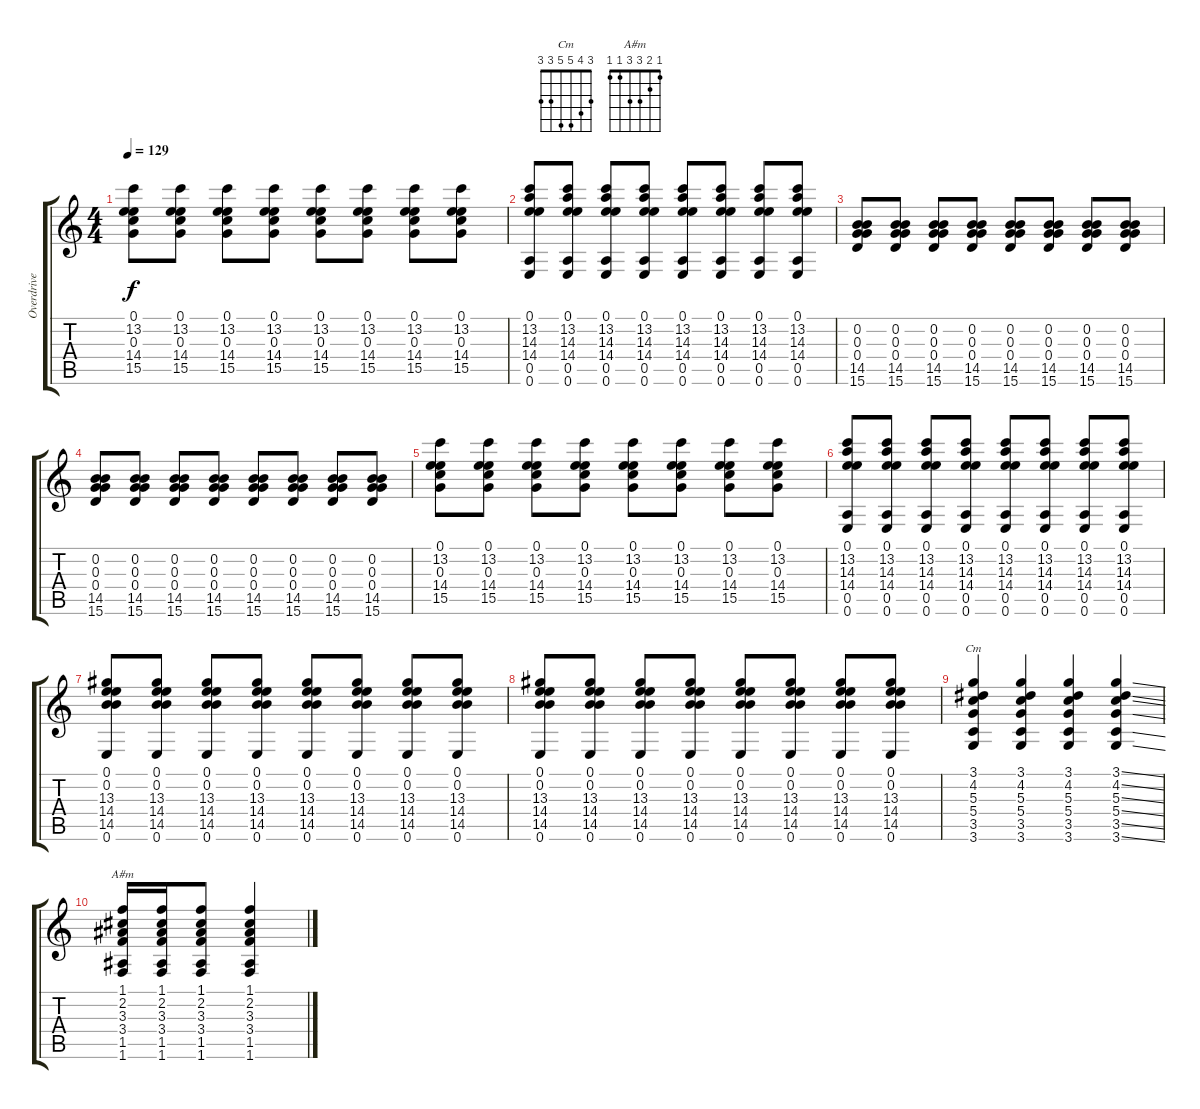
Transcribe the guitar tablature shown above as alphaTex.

\track ("Overdrive" "Overdrive") {instrument distortionguitar}
\staff {score tabs}
\tuning (E4 B3 G3 D3 A2 E2) {hide}
\chord ("Cm" 3 4 5 5 3 3)
\chord ("A#m" 1 2 3 3 1 1)
\ts (4 4)
\tempo 129
\clef g2
\ks c
(0.1 13.2 0.3 14.4 15.5).8{dy f} (0.1 13.2 0.3 14.4 15.5).8 (0.1 13.2 0.3 14.4 15.5).8 (0.1 13.2 0.3 14.4 15.5).8 (0.1 13.2 0.3 14.4 15.5).8 (0.1 13.2 0.3 14.4 15.5).8 (0.1 13.2 0.3 14.4 15.5).8 (0.1 13.2 0.3 14.4 15.5).8 |
(0.1 13.2 14.3 14.4 0.5 0.6).8 (0.1 13.2 14.3 14.4 0.5 0.6).8 (0.1 13.2 14.3 14.4 0.5 0.6).8 (0.1 13.2 14.3 14.4 0.5 0.6).8 (0.1 13.2 14.3 14.4 0.5 0.6).8 (0.1 13.2 14.3 14.4 0.5 0.6).8 (0.1 13.2 14.3 14.4 0.5 0.6).8 (0.1 13.2 14.3 14.4 0.5 0.6).8 |
(0.2 0.3 0.4 14.5 15.6).8 (0.2 0.3 0.4 14.5 15.6).8 (0.2 0.3 0.4 14.5 15.6).8 (0.2 0.3 0.4 14.5 15.6).8 (0.2 0.3 0.4 14.5 15.6).8 (0.2 0.3 0.4 14.5 15.6).8 (0.2 0.3 0.4 14.5 15.6).8 (0.2 0.3 0.4 14.5 15.6).8 |
(0.2 0.3 0.4 14.5 15.6).8 (0.2 0.3 0.4 14.5 15.6).8 (0.2 0.3 0.4 14.5 15.6).8 (0.2 0.3 0.4 14.5 15.6).8 (0.2 0.3 0.4 14.5 15.6).8 (0.2 0.3 0.4 14.5 15.6).8 (0.2 0.3 0.4 14.5 15.6).8 (0.2 0.3 0.4 14.5 15.6).8 |
(0.1 13.2 0.3 14.4 15.5).8 (0.1 13.2 0.3 14.4 15.5).8 (0.1 13.2 0.3 14.4 15.5).8 (0.1 13.2 0.3 14.4 15.5).8 (0.1 13.2 0.3 14.4 15.5).8 (0.1 13.2 0.3 14.4 15.5).8 (0.1 13.2 0.3 14.4 15.5).8 (0.1 13.2 0.3 14.4 15.5).8 |
(0.1 13.2 14.3 14.4 0.5 0.6).8 (0.1 13.2 14.3 14.4 0.5 0.6).8 (0.1 13.2 14.3 14.4 0.5 0.6).8 (0.1 13.2 14.3 14.4 0.5 0.6).8 (0.1 13.2 14.3 14.4 0.5 0.6).8 (0.1 13.2 14.3 14.4 0.5 0.6).8 (0.1 13.2 14.3 14.4 0.5 0.6).8 (0.1 13.2 14.3 14.4 0.5 0.6).8 |
(0.1 0.2 13.3 14.4 14.5 0.6).8 (0.1 0.2 13.3 14.4 14.5 0.6).8 (0.1 0.2 13.3 14.4 14.5 0.6).8 (0.1 0.2 13.3 14.4 14.5 0.6).8 (0.1 0.2 13.3 14.4 14.5 0.6).8 (0.1 0.2 13.3 14.4 14.5 0.6).8 (0.1 0.2 13.3 14.4 14.5 0.6).8 (0.1 0.2 13.3 14.4 14.5 0.6).8 |
(0.1 0.2 13.3 14.4 14.5 0.6).8 (0.1 0.2 13.3 14.4 14.5 0.6).8 (0.1 0.2 13.3 14.4 14.5 0.6).8 (0.1 0.2 13.3 14.4 14.5 0.6).8 (0.1 0.2 13.3 14.4 14.5 0.6).8 (0.1 0.2 13.3 14.4 14.5 0.6).8 (0.1 0.2 13.3 14.4 14.5 0.6).8 (0.1 0.2 13.3 14.4 14.5 0.6).8 |
(3.1 4.2 5.3 5.4 3.5 3.6).4{ch "Cm"} (3.1 4.2 5.3 5.4 3.5 3.6).4 (3.1 4.2 5.3 5.4 3.5 3.6).4 (3.1{ss} 4.2{ss} 5.3{ss} 5.4{ss} 3.5{ss} 3.6{ss}).4 |
(1.1 2.2 3.3 3.4 1.5 1.6).16{ch "A#m"} (1.1 2.2 3.3 3.4 1.5 1.6).16 (1.1 2.2 3.3 3.4 1.5 1.6).8 (1.1 2.2 3.3 3.4 1.5 1.6).4
